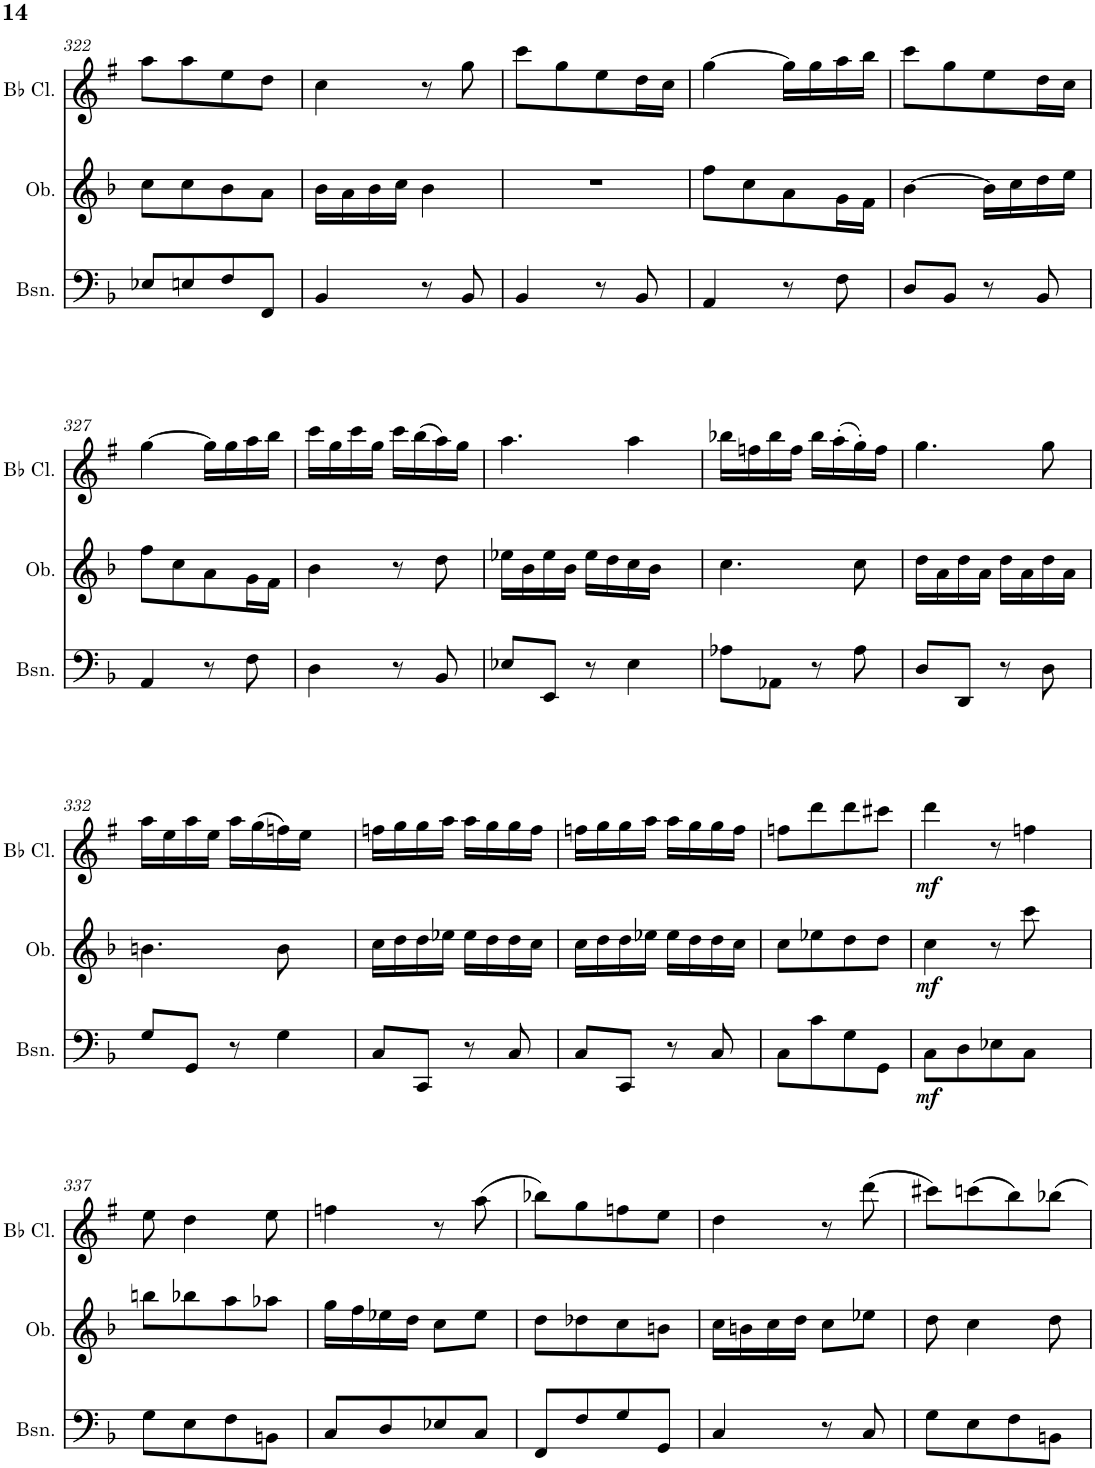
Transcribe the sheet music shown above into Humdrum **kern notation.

**kern	**dynam	**kern	**dynam	**kern	**dynam
*part3	*part3	*part2	*part2	*part1	*part1
*staff3	*staff3	*staff2	*staff2	*staff1	*staff1
*I"Bassoon	*	*I"Oboe	*	*I"Bb Clarinet	*
*I'Bsn.	*	*I'Ob.	*	*I'Bb Cl.	*
!!LO:PB:g=z
*clefF4	*	*clefG2	*	*clefG2	*
*	*	*	*	*Trd1c2	*
*k[b-]	*	*k[b-]	*	*k[f#]	*
*M4/4	*	*M4/4	*	*M4/4	*
*met(c)	*	*met(c)	*	*met(c)	*
=322	=322	=322	=322	=322	=322
8E-X/L	.	8cc\L	.	8aa\L	.
8En/	.	8cc\	.	8aa\	.
8F/	.	8b-\	.	8ee\	.
8FF/J	.	8a\J	.	8dd\J	.
=323	=323	=323	=323	=323	=323
4BB-/	.	16b-\LL	.	4cc\	.
.	.	16a\	.	.	.
.	.	16b-\	.	.	.
.	.	16cc\JJ	.	.	.
8r	.	4b-\	.	8r	.
8BB-/	.	.	.	8gg\	.
=324	=324	=324	=324	=324	=324
4BB-/	.	1r	.	8ccc\L	.
.	.	.	.	8gg\	.
8r	.	.	.	8ee\	.
8BB-/	.	.	.	16dd\L	.
.	.	.	.	16cc\JJ	.
2ryy	.	.	.	2ryy	.
=325	=325	=325	=325	=325	=325
4AA/	.	8ff\L	.	[>4gg\	.
.	.	8cc\	.	.	.
8r	.	8a\	.	16gg\LL]	.
.	.	.	.	16gg\	.
8F\	.	16g\L	.	16aa\	.
.	.	16f\JJ	.	16bb\JJ	.
=326	=326	=326	=326	=326	=326
8D/L	.	[>4b-\	.	8ccc\L	.
8BB-/J	.	.	.	8gg\	.
8r	.	16b-\LL]	.	8ee\	.
.	.	16cc\	.	.	.
8BB-/	.	16dd\	.	16dd\L	.
.	.	16ee\JJ	.	16cc\JJ	.
!!LO:LB:g=z
=327	=327	=327	=327	=327	=327
4AA/	.	8ff\L	.	[>4gg\	.
.	.	8cc\	.	.	.
8r	.	8a\	.	16gg\LL]	.
.	.	.	.	16gg\	.
8F\	.	16g\L	.	16aa\	.
.	.	16f\JJ	.	16bb\JJ	.
=328	=328	=328	=328	=328	=328
4D\	.	4b-\	.	16ccc\LL	.
.	.	.	.	16gg\	.
.	.	.	.	16ccc\	.
.	.	.	.	16gg\JJ	.
8r	.	8r	.	16ccc\LL	.
.	.	.	.	(>16bb\	.
8BB-/	.	8dd\	.	16aa\)	.
.	.	.	.	16gg\JJ	.
=329	=329	=329	=329	=329	=329
8E-X/L	.	16ee-X\LL	.	4.aa\	.
.	.	16b-\	.	.	.
8EE/J	.	16ee-\	.	.	.
.	.	16b-\JJ	.	.	.
8r	.	16ee-\LL	.	.	.
.	.	16dd\	.	.	.
4E-\	.	16cc\	.	4aa\	.
.	.	16b-\JJ	.	.	.
.	.	8ryy	.	.	.
=330	=330	=330	=330	=330	=330
8A-X\L	.	4.cc\	.	16bb-X\LL	.
.	.	.	.	16ffn\	.
8AA-X\J	.	.	.	16bb-\	.
.	.	.	.	16ff\JJ	.
8r	.	.	.	16bb-\LL	.
.	.	.	.	(>16aa'\	.
8A-\	.	8cc\	.	16gg'\)	.
.	.	.	.	16ff\JJ	.
=331	=331	=331	=331	=331	=331
8D/L	.	16dd\LL	.	4.gg\	.
.	.	16a\	.	.	.
8DD/J	.	16dd\	.	.	.
.	.	16a\JJ	.	.	.
8r	.	16dd\LL	.	.	.
.	.	16a\	.	.	.
8D\	.	16dd\	.	8gg\	.
.	.	16a\JJ	.	.	.
!!LO:LB:g=z
=332	=332	=332	=332	=332	=332
8G/L	.	4.bn\	.	16aa\LL	.
.	.	.	.	16ee\	.
8GG/J	.	.	.	16aa\	.
.	.	.	.	16ee\JJ	.
8r	.	.	.	16aa\LL	.
.	.	.	.	(>16gg\	.
4G\	.	8b\	.	16ffn\)	.
.	.	.	.	16ee\JJ	.
.	.	8ryy	.	8ryy	.
=333	=333	=333	=333	=333	=333
8C/L	.	16cc\LL	.	16ffn\LL	.
.	.	16dd\	.	16gg\	.
8CC/J	.	16dd\	.	16gg\	.
.	.	16ee-X\JJ	.	16aa\JJ	.
8r	.	16ee-\LL	.	16aa\LL	.
.	.	16dd\	.	16gg\	.
8C/	.	16dd\	.	16gg\	.
.	.	16cc\JJ	.	16ff\JJ	.
=334	=334	=334	=334	=334	=334
8C/L	.	16cc\LL	.	16ffn\LL	.
.	.	16dd\	.	16gg\	.
8CC/J	.	16dd\	.	16gg\	.
.	.	16ee-X\JJ	.	16aa\JJ	.
8r	.	16ee-\LL	.	16aa\LL	.
.	.	16dd\	.	16gg\	.
8C/	.	16dd\	.	16gg\	.
.	.	16cc\JJ	.	16ff\JJ	.
=335	=335	=335	=335	=335	=335
8C\L	.	8cc\L	.	8ffn\L	.
8c\	.	8ee-X\	.	8ddd\	.
8G\	.	8dd\	.	8ddd\	.
8GG\J	.	8dd\J	.	8ccc#X\J	.
=336	=336	=336	=336	=336	=336
!	!LO:DY:b	!	!LO:DY:b	!	!LO:DY:b
8C\L	mf	4cc\	mf	4ddd\	mf
8D\	.	.	.	.	.
8E-X\	.	8r	.	8r	.
8C\J	.	8ccc\	.	4ffn\	.
8ryy	.	8ryy	.	.	.
!!LO:LB:g=z
=337	=337	=337	=337	=337	=337
8G\L	.	8bbn\L	.	8ee\	.
8E\	.	8bb-X\	.	4dd\	.
8F\	.	8aa\	.	.	.
8BBn\J	.	8aa-X\J	.	8ee\	.
=338	=338	=338	=338	=338	=338
8C/L	.	16gg\LL	.	4ffn\	.
.	.	16ff\	.	.	.
8D/	.	16ee-X\	.	.	.
.	.	16dd\JJ	.	.	.
8E-X/	.	8cc\L	.	8r	.
8C/J	.	8ee-\J	.	(>8aa\	.
=339	=339	=339	=339	=339	=339
8FF/L	.	8dd\L	.	8bb-X\L)	.
8F/	.	8dd-X\	.	8gg\	.
8G/	.	8cc\	.	8ffn\	.
8GG/J	.	8bn\J	.	8ee\J	.
=340	=340	=340	=340	=340	=340
4C/	.	16cc\LL	.	4dd\	.
.	.	16bn\	.	.	.
.	.	16cc\	.	.	.
.	.	16dd\JJ	.	.	.
8r	.	8cc\L	.	8r	.
8C/	.	8ee-X\J	.	(>8ddd\	.
=341	=341	=341	=341	=341	=341
8G\L	.	8dd\	.	8ccc#X\L)	.
8E\	.	4cc\	.	(>8cccn\	.
8F\	.	.	.	8bb\)	.
8BBn\J	.	8dd\	.	8bb-X\J	.
=	=	=	=	=	=
*-	*-	*-	*-	*-	*-
